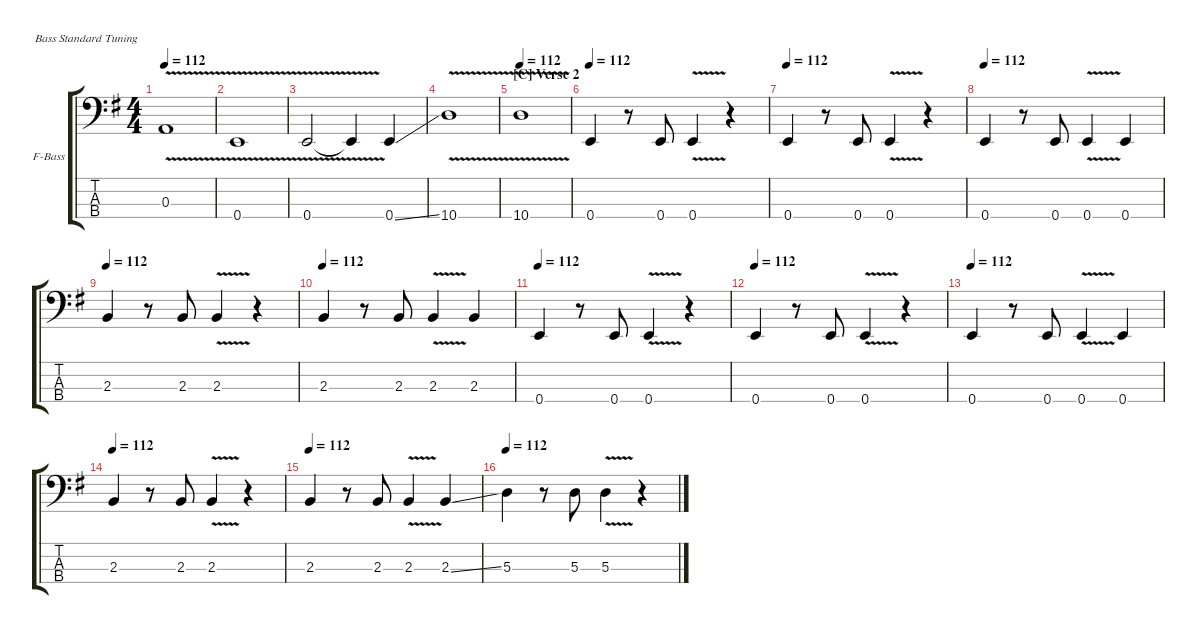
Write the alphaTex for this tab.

\hideDynamics
\bracketExtendMode groupsimilarinstruments
\firstSystemTrackNameOrientation horizontal
\otherSystemsTrackNameOrientation horizontal
\track ("Bass (Fretless)" "F-Bass") {multiBarRest instrument fretlessbass}
\staff {score tabs}
\tuning (G2 D2 A1 E1)
\ts (4 4)
\tempo 112
\clef f4
\ks g
0.3{v}.1{dy f} |
0.4{v}.1 |
0.4{v}.2 0.4{v t}.4 0.4{ss}.4 |
10.4{v}.1 |
\section ("C" "Verse 2")
\tempo 112
10.4{v}.1 |
\tempo 112
0.4.4 r.8 0.4.8 0.4{v}.4 r.4 |
\tempo 112
0.4.4 r.8 0.4.8 0.4{v}.4 r.4 |
\tempo 112
0.4.4 r.8 0.4.8 0.4{v}.4 0.4.4 |
\tempo 112
2.3.4 r.8 2.3.8 2.3{v}.4 r.4 |
\tempo 112
2.3.4 r.8 2.3.8 2.3{v}.4 2.3.4 |
\tempo 112
0.4.4 r.8 0.4.8 0.4{v}.4 r.4 |
\tempo 112
0.4.4 r.8 0.4.8 0.4{v}.4 r.4 |
\tempo 112
0.4.4 r.8 0.4.8 0.4{v}.4 0.4.4 |
\tempo 112
2.3.4 r.8 2.3.8 2.3{v}.4 r.4 |
\tempo 112
2.3.4 r.8 2.3.8 2.3{v}.4 2.3{ss}.4 |
\tempo 112
5.3.4 r.8 5.3.8 5.3{v}.4 r.4
